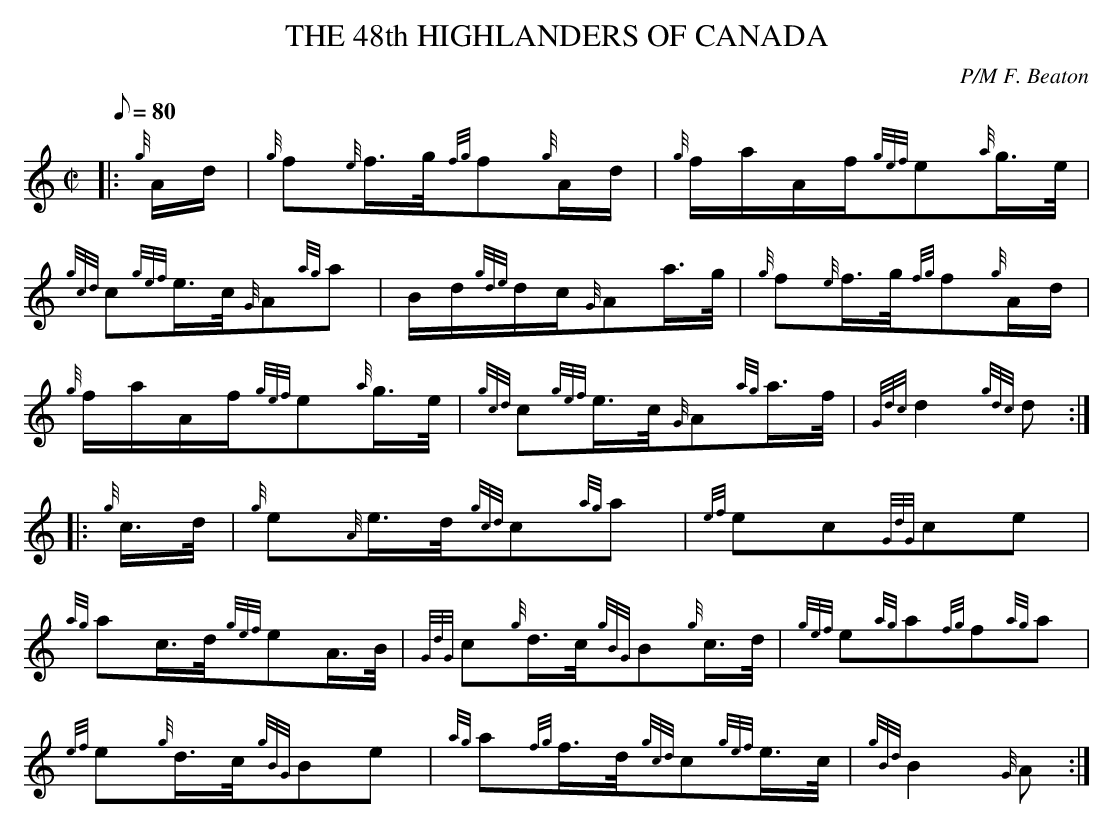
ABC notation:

X:1
T:THE 48th HIGHLANDERS OF CANADA
M:C|
L:1/8
Q:80
C:P/M F. Beaton
K:HP
|: {g}A/2d/2 | \
{g}f{e}f3/4g/4{fg}f{g}A/2d/2 | \
{g}f/2a/2A/2f/2{gef}e{a}g3/4e/4 |
{gcd}c{gef}e3/4c/4{G}A{ag}a | \
B/2d/2{gde}d/2c/2{G}Aa3/4g/4 | \
{g}f{e}f3/4g/4{fg}f{g}A/2d/2 |
{g}f/2a/2A/2f/2{gef}e{a}g3/4e/4 | \
{gcd}c{gef}e3/4c/4{G}A{ag}a3/4f/4 | \
{Gdc}d2{gdc}d ::
{g}c3/4d/4 | \
{g}e{A}e3/4d/4{gcd}c{ag}a | \
{ef}ec{GdG}ce |
{ag}ac3/4d/4{gef}eA3/4B/4 | \
{GdG}c{g}d3/4c/4{gBG}B{g}c3/4d/4 | \
{gef}e{ag}a{fg}f{ag}a |
{ef}e{g}d3/4c/4{gBG}Be | \
{ag}a{fg}f3/4d/4{gcd}c{gef}e3/4c/4 | \
{gBd}B2{G}A :|
